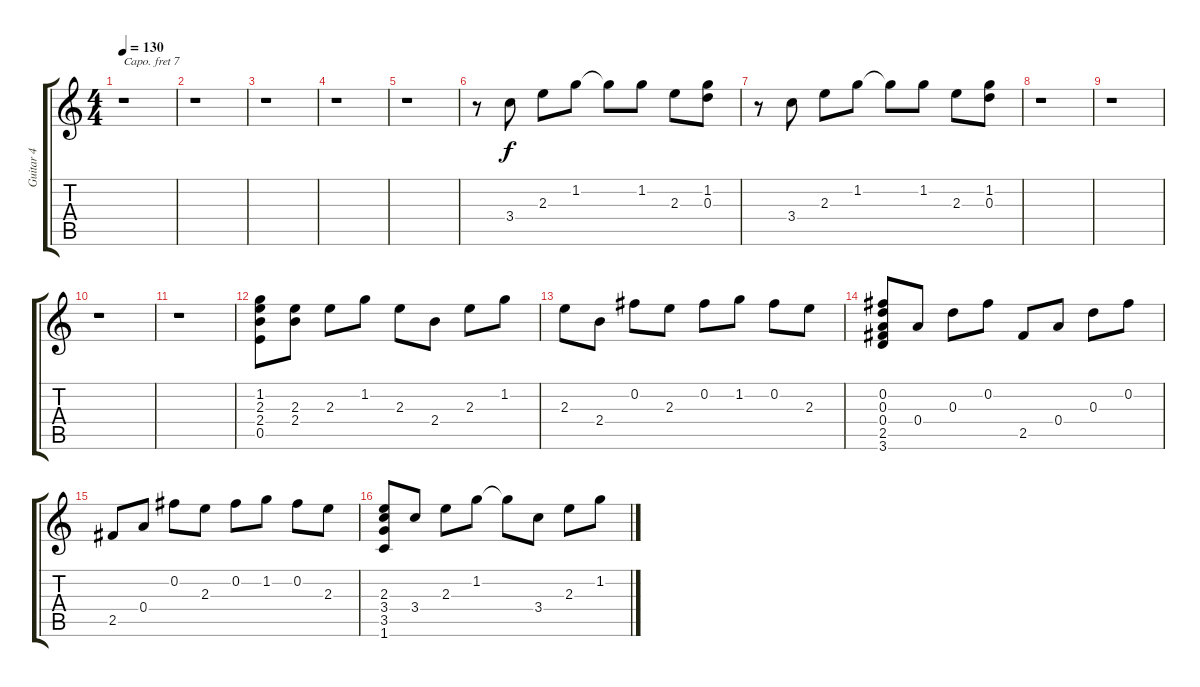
\track ("Guitar 4" "Guitar 4") {instrument electricguitarclean}
\staff {score tabs}
\capo 7
\tuning (E4 B3 G3 D3 A2 E2) {hide}
\ts (4 4)
\tempo 130
\clef g2
\ks c
r.1{dy f} |
r.1 |
r.1 |
r.1 |
r.1 |
r.8 3.4.8 2.3.8 1.2.8 1.2{t}.8 1.2.8 2.3.8 (1.2 0.3).8 |
r.8 3.4.8 2.3.8 1.2.8 1.2{t}.8 1.2.8 2.3.8 (1.2 0.3).8 |
r.1 |
r.1 |
r.1 |
r.1 |
(1.2 2.3 2.4 0.5).8 (2.3 2.4).8 2.3.8 1.2.8 2.3.8 2.4.8 2.3.8 1.2.8 |
2.3.8 2.4.8 0.2.8 2.3.8 0.2.8 1.2.8 0.2.8 2.3.8 |
(0.2 0.3 0.4 2.5 3.6).8 0.4.8 0.3.8 0.2.8 2.5.8 0.4.8 0.3.8 0.2.8 |
2.5.8 0.4.8 0.2.8 2.3.8 0.2.8 1.2.8 0.2.8 2.3.8 |
(2.3 3.4 3.5 1.6).8 3.4.8 2.3.8 1.2.8 1.2{t}.8 3.4.8 2.3.8 1.2.8
